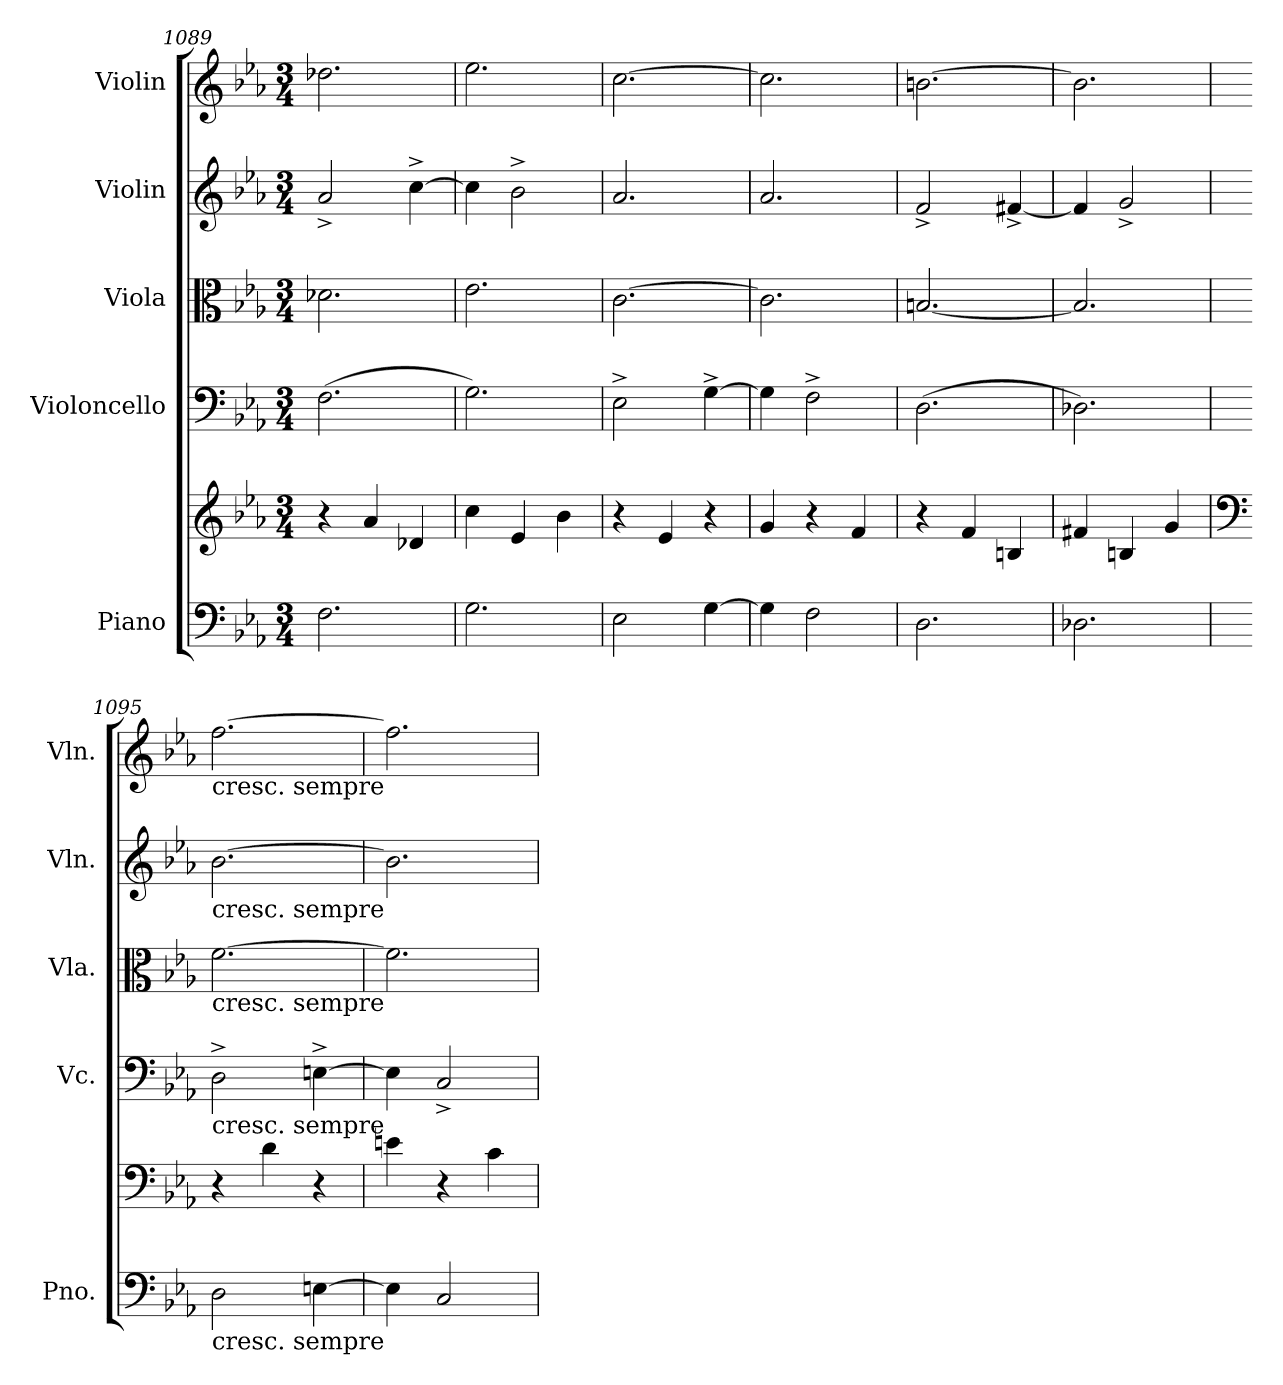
**kern	**kern	**kern	**kern	**kern	**kern
*part5	*part5	*part4	*part3	*part2	*part1
*staff6	*staff5	*staff4	*staff3	*staff2	*staff1
*I"Piano	*	*I"Violoncello	*I"Viola	*I"Violin	*I"Violin
*I'Pno.	*	*I'Vc.	*I'Vla.	*I'Vln.	*I'Vln.
*clefF4	*clefG2	*clefF4	*clefC3	*clefG2	*clefG2
*k[b-e-a-]	*k[b-e-a-]	*k[b-e-a-]	*k[b-e-a-]	*k[b-e-a-]	*k[b-e-a-]
*M3/4	*M3/4	*M3/4	*M3/4	*M3/4	*M3/4
=1089	=1089	=1089	=1089	=1089	=1089
2.F\	4r	(2.F\	2.d-X\	2a-^/	2.dd-X\
.	4a-/	.	.	.	.
.	4d-X/	.	.	[4cc^\	.
=1090	=1090	=1090	=1090	=1090	=1090
2.G\	4cc\	2.G\)	2.e-\	4cc\]	2.ee-\
.	4e-/	.	.	2b-^\	.
.	4b-\	.	.	.	.
=1091	=1091	=1091	=1091	=1091	=1091
2E-\	4r	2E-^\	[2.c\	2.a-/	[2.cc\
.	4e-/	.	.	.	.
[4G\	4r	[4G^\	.	.	.
=1092	=1092	=1092	=1092	=1092	=1092
4G\]	4g/	4G\]	2.c\]	2.a-/	2.cc\]
2F\	4r	2F^\	.	.	.
.	4f/	.	.	.	.
=1093	=1093	=1093	=1093	=1093	=1093
2.D\	4r	(2.D\	[2.Bn/	2f^/	[2.bn\
.	4f/	.	.	.	.
.	4Bn/	.	.	[4f#X^/	.
=1094	=1094	=1094	=1094	=1094	=1094
2.D-X\	4f#X/	2.D-X\)	2.B/]	4f#/]	2.b\]
.	4Bn/	.	.	2g^/	.
.	4g/	.	.	.	.
=1095	=1095	=1095	=1095	=1095	=1095
*	*clefF4	*	*	*	*
!	!	!	!	!	!LO:TX:b:t=cresc. sempre
!	!	!	!	!LO:TX:b:t=cresc. sempre	!
!	!	!	!LO:TX:b:t=cresc. sempre	!	!
!	!	!LO:TX:b:t=cresc. sempre	!	!	!
!LO:TX:b:t=cresc. sempre	!	!	!	!	!
2D\	4r	2D^\	[2.f\	[2.b-\	[2.ff\
.	4d\	.	.	.	.
[4En\	4r	[4En^\	.	.	.
=1096	=1096	=1096	=1096	=1096	=1096
4E\]	4en\	4E\]	2.f\]	2.b-\]	2.ff\]
2C/	4r	2C^/	.	.	.
.	4c\	.	.	.	.
=	=	=	=	=	=
*-	*-	*-	*-	*-	*-
